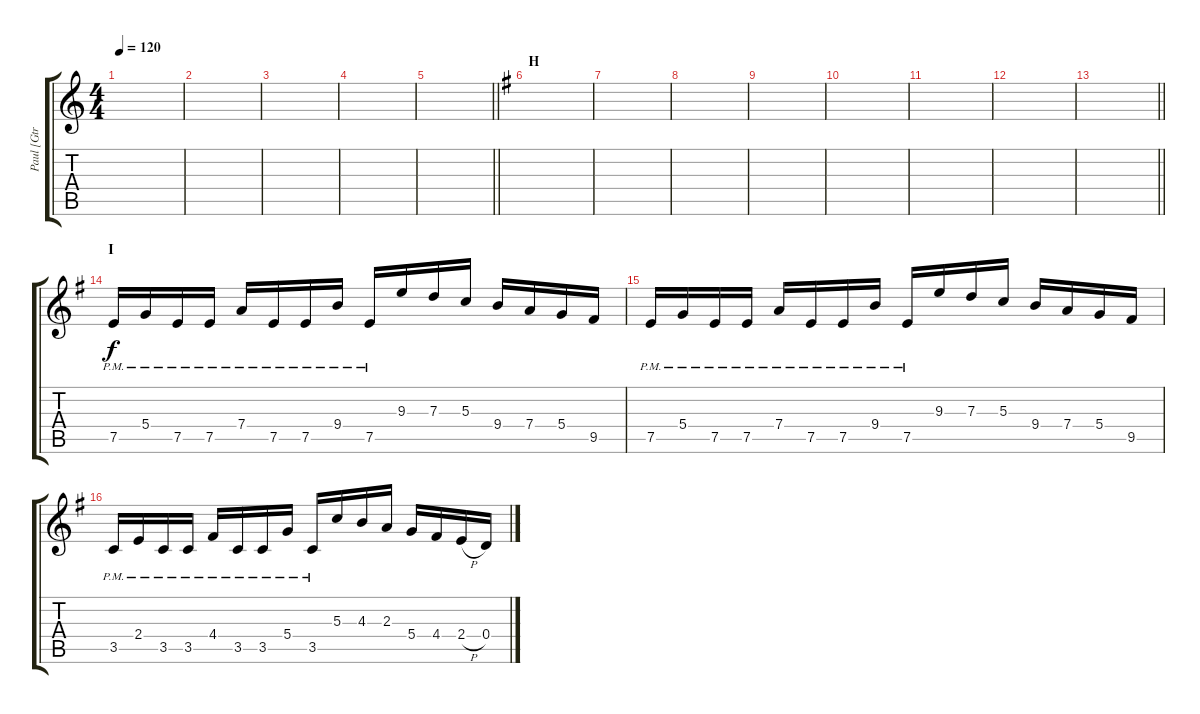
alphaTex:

\track ("Paul [Gtr III]" "Paul [Gtr ") {instrument overdrivenguitar}
\staff {score tabs}
\tuning (E4 B3 G3 D3 A2 E2) {hide}
\ts (4 4)
\tempo 120
\clef g2
\ks c
|
|
|
|
\barLineRight lightlight
|
\section ("" "H")
\ks g
|
|
|
|
|
|
|
\barLineRight lightlight
|
\section ("" "I")
7.5{pm}.16{volume 13 balance 1} 5.4{pm}.16 7.5{pm}.16 7.5{pm}.16 7.4{pm}.16 7.5{pm}.16 7.5{pm}.16 9.4{pm}.16 7.5{pm}.16 9.3.16 7.3.16 5.3.16 9.4.16 7.4.16 5.4.16 9.5.16 |
7.5{pm}.16 5.4{pm}.16 7.5{pm}.16 7.5{pm}.16 7.4{pm}.16 7.5{pm}.16 7.5{pm}.16 9.4{pm}.16 7.5{pm}.16 9.3.16 7.3.16 5.3.16 9.4.16 7.4.16 5.4.16 9.5.16 |
3.5{pm}.16 2.4{pm}.16 3.5{pm}.16 3.5{pm}.16 4.4{pm}.16 3.5{pm}.16 3.5{pm}.16 5.4{pm}.16 3.5{pm}.16 5.3.16 4.3.16 2.3.16 5.4.16 4.4.16 2.4{h}.16 0.4.16
